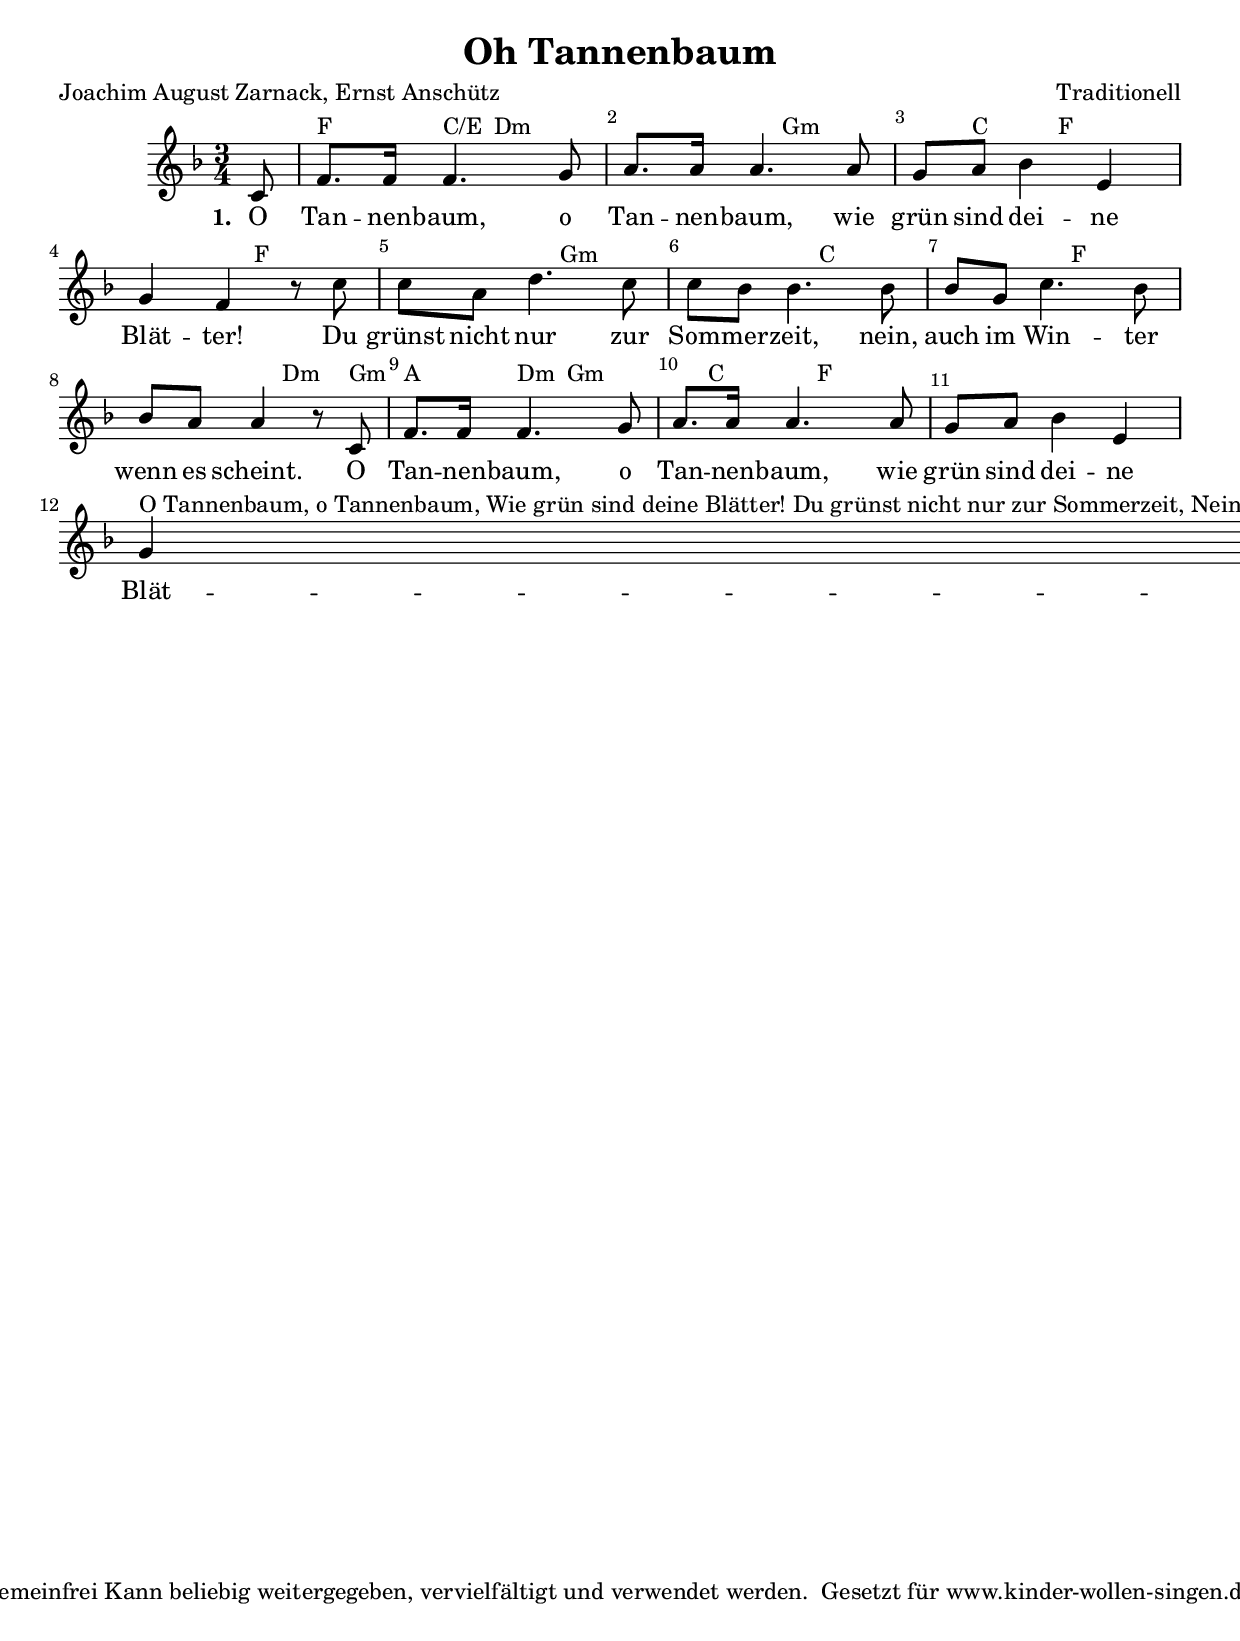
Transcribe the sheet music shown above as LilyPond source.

%=============================================
%   created by MuseScore Version: 0.9.6
%          Mittwoch, 17. November 2010
%=============================================

\version "2.12.0"



#(set-default-paper-size "a4")

\paper {
  line-width    = 190\mm
  left-margin   = 10\mm
  top-margin    = 10\mm
  bottom-margin = 20\mm
  %%indent = 0 \mm 
  %%set to ##t if your score is less than one page: 
  ragged-last-bottom = ##t 
  ragged-bottom = ##f  
  %% in orchestral scores you probably want the two bold slashes 
  %% separating the systems: so uncomment the following line: 
  %% system-separator-markup = \slashSeparator 
  }

\header {
    title = "Oh Tannenbaum"
    composer = "Traditionell"
    poet = "Joachim August Zarnack, Ernst Anschütz"
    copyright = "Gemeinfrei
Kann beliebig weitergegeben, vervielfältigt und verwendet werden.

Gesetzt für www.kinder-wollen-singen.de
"
    }

AvoiceAA = \relative c'{
    \set Staff.instrumentName = #""
    \set Staff.shortInstrumentName = #""
    \clef treble
    %staffkeysig
    \key f \major 
    %barkeysig: 
    \key f \major 
    %bartimesig: 
    \time 3/4 
    \partial 8
    c8     f8. f16 f4. g8      | % 1
    a8. a16 a4. a8      | % 2
    g a bes4 e,      | % 3
    g f r8 c'      | % 4
    c a d4. c8      | % 5
    c bes bes4. bes8      | % 6
    bes g c4. bes8      | % 7
    bes a a4 r8 c,      | % 8
    f8. f16 f4. g8      | % 9
    a8. a16 a4. a8      | % 10
    g a bes4 e,      | % 11
    g ^\markup {\upright  "O Tannenbaum, o Tannenbaum,
Wie grün sind deine Blätter!
Du grünst nicht nur zur Sommerzeit,
Nein, auch im Winter, wenn es schneit.
O Tannenbaum, o Tannenbaum,
Wie grün sind deine Blätter!

O Tannenbaum, o Tannenbaum,
Du kannst mir sehr gefallen!
Wie oft hat schon zur Winterszeit
Ein Baum von dir mich hoch erfreut!
O Tannenbaum, o Tannenbaum,
Du kannst mir sehr gefallen!

O Tannenbaum, o Tannenbaum,
Dein Kleid will mich was lehren:
Die Hoffnung und Beständigkeit
Gibt Mut und Kraft zu jeder Zeit!
O Tannenbaum, o Tannenbaum,
Dein Kleid will mich was lehren!"} f r8 \bar "|." 
}% end of last bar in partorvoice

      ApartAverseA = \lyricmode { \set stanza = " 1. " O Tan -- nen -- baum, o Tan -- nen -- baum, wie grün sind dei -- ne Blät -- ter! Du grünst nicht nur zur Som -- mer -- zeit, nein, auch im Win -- ter wenn es scheint. O Tan -- nen -- baum, o Tan -- nen -- baum, wie grün sind dei -- ne Blät -- ter! }
theChords = \chordmode { 
                    s8             f4 c8/e d2.:m g2:m c4 f2. f2. g2.:m c2. f2. d4:m g8:m a4 d8:m g2:m c4 f4 }%%end of chordlist 


\score { 
    << 
    \new ChordNames { \theChords } 
        \context Staff = ApartA << 
            \context Voice = AvoiceAA \AvoiceAA
        >>

         \context Lyrics = ApartAverseA\lyricsto AvoiceAA  \ApartAverseA



      \set Score.skipBars = ##t
      %%\set Score.melismaBusyProperties = #'()
      \override Score.BarNumber #'break-visibility = #end-of-line-invisible %%every bar is numbered.!!!
      %% remove previous line to get barnumbers only at beginning of system.
       #(set-accidental-style 'modern-cautionary)
      \set Score.markFormatter = #format-mark-box-letters %%boxed rehearsal-marks
       \override Score.TimeSignature #'style = #'() %%makes timesigs always numerical
      %% remove previous line to get cut-time/alla breve or common time 
      \set Score.pedalSustainStyle = #'mixed 
       %% make spanners comprise the note it end on, so that there is no doubt that this note is included.
       \override Score.TrillSpanner #'(bound-details right padding) = #-2
      \override Score.TextSpanner #'(bound-details right padding) = #-1
      %% Lilypond's normal textspanners are too weak:  
      \override Score.TextSpanner #'dash-period = #1
      \override Score.TextSpanner #'dash-fraction = #0.5
      %% lilypond chordname font, like mscore jazzfont, is both far too big and extremely ugly (olagunde@start.no):
      \override Score.ChordName #'font-family = #'roman 
      \override Score.ChordName #'font-size =#0 
      %% In my experience the normal thing in printed scores is maj7 and not the triangle. (olagunde):
      \set Score.majorSevenSymbol = \markup {maj7}
  >>

  %% Boosey and Hawkes, and Peters, have barlines spanning all staff-groups in a score,
  %% Eulenburg and Philharmonia, like Lilypond, have no barlines between staffgroups.
  %% If you want the Eulenburg/Lilypond style, comment out the following line:
  \layout {\context {\Score \consists Span_bar_engraver}}
}%% end of score-block 

#(set-global-staff-size 20)
